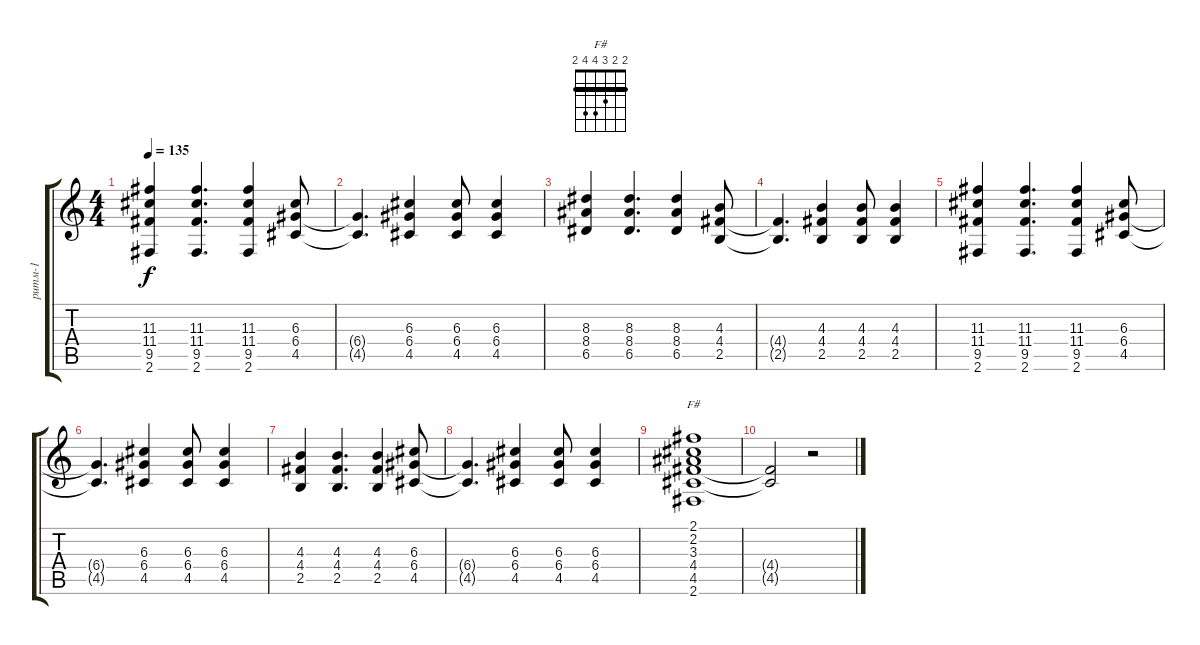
\track ("ритм-1" "ритм-1") {instrument overdrivenguitar}
\staff {score tabs}
\tuning (E4 B3 G3 D3 A2 E2) {hide}
\chord ("F#" 2 2 3 4 4 2) {barre 2}
\ts (4 4)
\tempo 135
\clef g2
\ks c
(11.3 11.4 9.5 2.6).4{dy f} (11.3 11.4 9.5 2.6).4{d} (11.3 11.4 9.5 2.6).4 (6.3 6.4 4.5).8 |
(6.4{t} 4.5{t}).4{d} (6.3 6.4 4.5).4 (6.3 6.4 4.5).8 (6.3 6.4 4.5).4 |
(8.3 8.4 6.5).4 (8.3 8.4 6.5).4{d} (8.3 8.4 6.5).4 (4.3 4.4 2.5).8 |
(4.4{t} 2.5{t}).4{d} (4.3 4.4 2.5).4 (4.3 4.4 2.5).8 (4.3 4.4 2.5).4 |
(11.3 11.4 9.5 2.6).4 (11.3 11.4 9.5 2.6).4{d} (11.3 11.4 9.5 2.6).4 (6.3 6.4 4.5).8 |
(6.4{t} 4.5{t}).4{d} (6.3 6.4 4.5).4 (6.3 6.4 4.5).8 (6.3 6.4 4.5).4 |
(4.3 4.4 2.5).4 (4.3 4.4 2.5).4{d} (4.3 4.4 2.5).4 (6.3 6.4 4.5).8 |
(6.4{t} 4.5{t}).4{d} (6.3 6.4 4.5).4 (6.3 6.4 4.5).8 (6.3 6.4 4.5).4 |
(2.1 2.2 3.3 4.4 4.5 2.6).1{ch "F#"} |
(4.4{t} 4.5{t}).2 r.2
